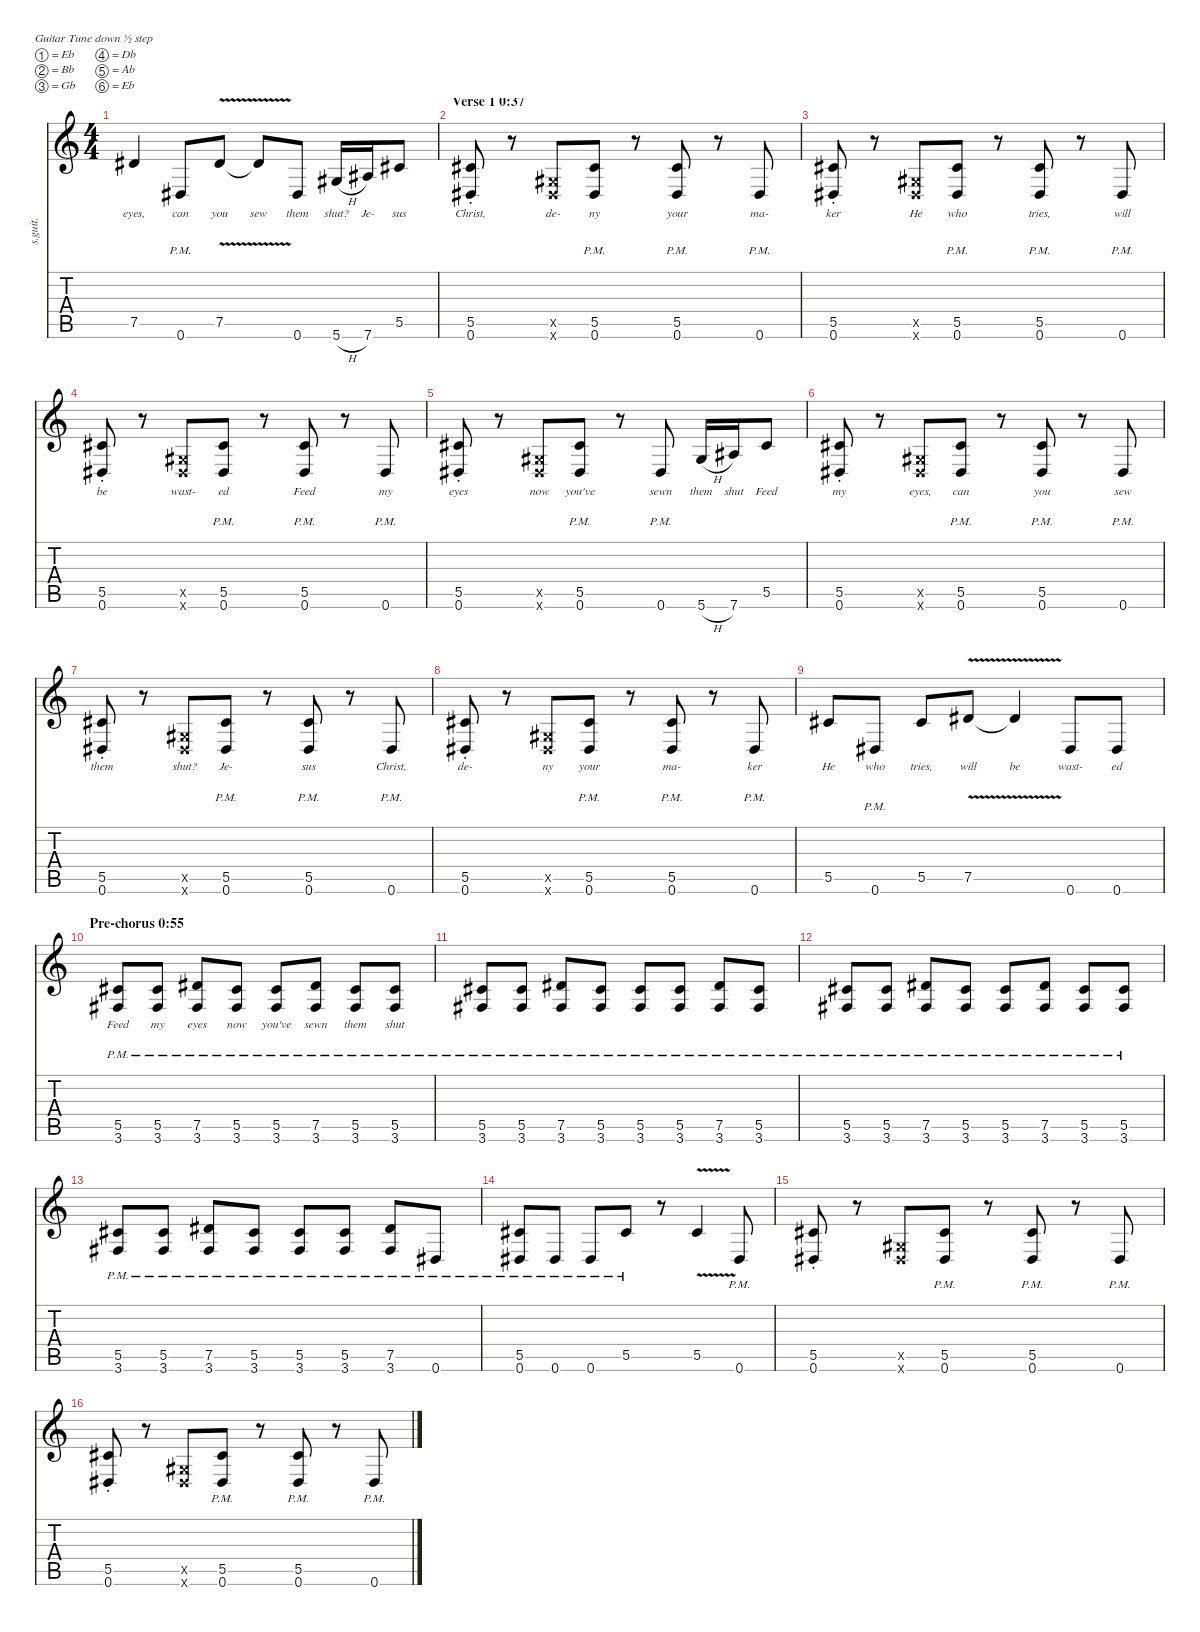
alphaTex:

\defaultSystemsLayout 4
\hideDynamics
\bracketExtendMode nobrackets
\track ("Jerry Cantrell - Lead Guitar" "s.guit.") {instrument distortionguitar}
\staff {score tabs}
\tuning (Eb4 Bb3 Gb3 Db3 Ab2 Eb2)
\ts (4 4)
\tempo (106 hide)
\clef g2
\ks c
7.5{t acc #}.4{lyrics (0 "eyes,") lyrics (1 "") lyrics (2 "") lyrics (3 "") lyrics (4 "") dy f} 0.6{pm acc #}.8{lyrics (0 "can") lyrics (1 "") lyrics (2 "") lyrics (3 "") lyrics (4 "")} 7.5{v acc #}.8{lyrics (0 "you") lyrics (1 "") lyrics (2 "") lyrics (3 "") lyrics (4 "")} 7.5{t acc #}.8{lyrics (0 "sew") lyrics (1 "") lyrics (2 "") lyrics (3 "") lyrics (4 "")} 0.6{acc #}.8{lyrics (0 "them") lyrics (1 "") lyrics (2 "") lyrics (3 "") lyrics (4 "")} 5.6{h acc #}.16{lyrics (0 "shut?") lyrics (1 "") lyrics (2 "") lyrics (3 "") lyrics (4 "")} 7.6{acc #}.16{lyrics (0 "Je-") lyrics (1 "") lyrics (2 "") lyrics (3 "") lyrics (4 "")} 5.5{acc #}.8{lyrics (0 "sus") lyrics (1 "") lyrics (2 "") lyrics (3 "") lyrics (4 "")} |
\section ("" "Verse 1 0:37")
\tempo (105 hide)
(5.5{st acc #} 0.6{st acc #}).8{lyrics (0 "Christ,") lyrics (1 "") lyrics (2 "") lyrics (3 "") lyrics (4 "")} r.8 (0.5{x acc #} 0.6{x acc #}).8{lyrics (0 "de-") lyrics (1 "") lyrics (2 "") lyrics (3 "") lyrics (4 "")} (5.5{pm acc #} 0.6{pm acc #}).8{lyrics (0 "ny") lyrics (1 "") lyrics (2 "") lyrics (3 "") lyrics (4 "")} r.8 (5.5{pm acc #} 0.6{pm acc #}).8{lyrics (0 "your") lyrics (1 "") lyrics (2 "") lyrics (3 "") lyrics (4 "")} r.8 0.6{pm acc #}.8{lyrics (0 "ma-") lyrics (1 "") lyrics (2 "") lyrics (3 "") lyrics (4 "")} |
(5.5{st acc #} 0.6{st acc #}).8{lyrics (0 "ker") lyrics (1 "") lyrics (2 "") lyrics (3 "") lyrics (4 "")} r.8 (0.5{x acc #} 0.6{x acc #}).8{lyrics (0 "He") lyrics (1 "") lyrics (2 "") lyrics (3 "") lyrics (4 "")} (5.5{pm acc #} 0.6{pm acc #}).8{lyrics (0 "who") lyrics (1 "") lyrics (2 "") lyrics (3 "") lyrics (4 "")} r.8 (5.5{pm acc #} 0.6{pm acc #}).8{lyrics (0 "tries,") lyrics (1 "") lyrics (2 "") lyrics (3 "") lyrics (4 "")} r.8 0.6{pm acc #}.8{lyrics (0 "will") lyrics (1 "") lyrics (2 "") lyrics (3 "") lyrics (4 "")} |
(5.5{st acc #} 0.6{st acc #}).8{lyrics (0 "be") lyrics (1 "") lyrics (2 "") lyrics (3 "") lyrics (4 "")} r.8 (0.5{x acc #} 0.6{x acc #}).8{lyrics (0 "wast-") lyrics (1 "") lyrics (2 "") lyrics (3 "") lyrics (4 "")} (5.5{pm acc #} 0.6{pm acc #}).8{lyrics (0 "ed") lyrics (1 "") lyrics (2 "") lyrics (3 "") lyrics (4 "")} r.8 (5.5{pm acc #} 0.6{pm acc #}).8{lyrics (0 "Feed") lyrics (1 "") lyrics (2 "") lyrics (3 "") lyrics (4 "")} r.8 0.6{pm acc #}.8{lyrics (0 "my") lyrics (1 "") lyrics (2 "") lyrics (3 "") lyrics (4 "")} |
(5.5{st acc #} 0.6{st acc #}).8{lyrics (0 "eyes") lyrics (1 "") lyrics (2 "") lyrics (3 "") lyrics (4 "")} r.8 (0.5{x acc #} 0.6{x acc #}).8{lyrics (0 "now") lyrics (1 "") lyrics (2 "") lyrics (3 "") lyrics (4 "")} (5.5{pm acc #} 0.6{pm acc #}).8{lyrics (0 "you've") lyrics (1 "") lyrics (2 "") lyrics (3 "") lyrics (4 "")} r.8 0.6{pm acc #}.8{lyrics (0 "sewn") lyrics (1 "") lyrics (2 "") lyrics (3 "") lyrics (4 "")} 5.6{h acc #}.16{lyrics (0 "them") lyrics (1 "") lyrics (2 "") lyrics (3 "") lyrics (4 "")} 7.6{acc #}.16{lyrics (0 "shut") lyrics (1 "") lyrics (2 "") lyrics (3 "") lyrics (4 "")} 5.5{acc #}.8{lyrics (0 "Feed") lyrics (1 "") lyrics (2 "") lyrics (3 "") lyrics (4 "")} |
(5.5{st acc #} 0.6{st acc #}).8{lyrics (0 "my") lyrics (1 "") lyrics (2 "") lyrics (3 "") lyrics (4 "")} r.8 (0.5{x acc #} 0.6{x acc #}).8{lyrics (0 "eyes,") lyrics (1 "") lyrics (2 "") lyrics (3 "") lyrics (4 "")} (5.5{pm acc #} 0.6{pm acc #}).8{lyrics (0 "can") lyrics (1 "") lyrics (2 "") lyrics (3 "") lyrics (4 "")} r.8 (5.5{pm acc #} 0.6{pm acc #}).8{lyrics (0 "you") lyrics (1 "") lyrics (2 "") lyrics (3 "") lyrics (4 "")} r.8 0.6{pm acc #}.8{lyrics (0 "sew") lyrics (1 "") lyrics (2 "") lyrics (3 "") lyrics (4 "")} |
(5.5{st acc #} 0.6{st acc #}).8{lyrics (0 "them") lyrics (1 "") lyrics (2 "") lyrics (3 "") lyrics (4 "")} r.8 (0.5{x acc #} 0.6{x acc #}).8{lyrics (0 "shut?") lyrics (1 "") lyrics (2 "") lyrics (3 "") lyrics (4 "")} (5.5{pm acc #} 0.6{pm acc #}).8{lyrics (0 "Je-") lyrics (1 "") lyrics (2 "") lyrics (3 "") lyrics (4 "")} r.8 (5.5{pm acc #} 0.6{pm acc #}).8{lyrics (0 "sus") lyrics (1 "") lyrics (2 "") lyrics (3 "") lyrics (4 "")} r.8 0.6{pm acc #}.8{lyrics (0 "Christ,") lyrics (1 "") lyrics (2 "") lyrics (3 "") lyrics (4 "")} |
(5.5{st acc #} 0.6{st acc #}).8{lyrics (0 "de-") lyrics (1 "") lyrics (2 "") lyrics (3 "") lyrics (4 "")} r.8 (0.5{x acc #} 0.6{x acc #}).8{lyrics (0 "ny") lyrics (1 "") lyrics (2 "") lyrics (3 "") lyrics (4 "")} (5.5{pm acc #} 0.6{pm acc #}).8{lyrics (0 "your") lyrics (1 "") lyrics (2 "") lyrics (3 "") lyrics (4 "")} r.8 (5.5{pm acc #} 0.6{pm acc #}).8{lyrics (0 "ma-") lyrics (1 "") lyrics (2 "") lyrics (3 "") lyrics (4 "")} r.8 0.6{pm acc #}.8{lyrics (0 "ker") lyrics (1 "") lyrics (2 "") lyrics (3 "") lyrics (4 "")} |
5.5{acc #}.8{lyrics (0 "He") lyrics (1 "") lyrics (2 "") lyrics (3 "") lyrics (4 "")} 0.6{pm acc #}.8{lyrics (0 "who") lyrics (1 "") lyrics (2 "") lyrics (3 "") lyrics (4 "")} 5.5{acc #}.8{lyrics (0 "tries,") lyrics (1 "") lyrics (2 "") lyrics (3 "") lyrics (4 "")} 7.5{v acc #}.8{lyrics (0 "will") lyrics (1 "") lyrics (2 "") lyrics (3 "") lyrics (4 "")} 7.5{v t acc #}.4{lyrics (0 "be") lyrics (1 "") lyrics (2 "") lyrics (3 "") lyrics (4 "")} 0.6{acc #}.8{lyrics (0 "wast-") lyrics (1 "") lyrics (2 "") lyrics (3 "") lyrics (4 "")} 0.6{acc #}.8{lyrics (0 "ed") lyrics (1 "") lyrics (2 "") lyrics (3 "") lyrics (4 "")} |
\section ("" "Pre-chorus 0:55")
\tempo (108 hide)
(5.5{pm acc #} 3.6{pm acc #}).8{lyrics (0 "Feed") lyrics (1 "") lyrics (2 "") lyrics (3 "") lyrics (4 "")} (5.5{pm acc #} 3.6{pm acc #}).8{lyrics (0 "my") lyrics (1 "") lyrics (2 "") lyrics (3 "") lyrics (4 "")} (7.5{pm acc #} 3.6{pm acc #}).8{lyrics (0 "eyes") lyrics (1 "") lyrics (2 "") lyrics (3 "") lyrics (4 "")} (5.5{pm acc #} 3.6{pm acc #}).8{lyrics (0 "now") lyrics (1 "") lyrics (2 "") lyrics (3 "") lyrics (4 "")} (5.5{pm acc #} 3.6{pm acc #}).8{lyrics (0 "you've") lyrics (1 "") lyrics (2 "") lyrics (3 "") lyrics (4 "")} (7.5{pm acc #} 3.6{pm acc #}).8{lyrics (0 "sewn") lyrics (1 "") lyrics (2 "") lyrics (3 "") lyrics (4 "")} (5.5{pm acc #} 3.6{pm acc #}).8{lyrics (0 "them") lyrics (1 "") lyrics (2 "") lyrics (3 "") lyrics (4 "")} (5.5{pm acc #} 3.6{pm acc #}).8{lyrics (0 "shut") lyrics (1 "") lyrics (2 "") lyrics (3 "") lyrics (4 "")} |
(5.5{pm acc #} 3.6{pm acc #}).8 (5.5{pm acc #} 3.6{pm acc #}).8 (7.5{pm acc #} 3.6{pm acc #}).8 (5.5{pm acc #} 3.6{pm acc #}).8 (5.5{pm acc #} 3.6{pm acc #}).8 (5.5{pm acc #} 3.6{pm acc #}).8 (7.5{pm acc #} 3.6{pm acc #}).8 (5.5{pm acc #} 3.6{pm acc #}).8 |
(5.5{pm acc #} 3.6{pm acc #}).8 (5.5{pm acc #} 3.6{pm acc #}).8 (7.5{pm acc #} 3.6{pm acc #}).8 (5.5{pm acc #} 3.6{pm acc #}).8 (5.5{pm acc #} 3.6{pm acc #}).8 (7.5{pm acc #} 3.6{pm acc #}).8 (5.5{pm acc #} 3.6{pm acc #}).8 (5.5{pm acc #} 3.6{pm acc #}).8 |
(5.5{pm acc #} 3.6{pm acc #}).8 (5.5{pm acc #} 3.6{pm acc #}).8 (7.5{pm acc #} 3.6{pm acc #}).8 (5.5{pm acc #} 3.6{pm acc #}).8 (5.5{pm acc #} 3.6{pm acc #}).8 (5.5{pm acc #} 3.6{pm acc #}).8 (7.5{pm acc #} 3.6{pm acc #}).8 0.6{pm acc #}.8 |
(5.5{pm acc #} 0.6{pm acc #}).8 0.6{pm acc #}.8 0.6{pm acc #}.8 5.5{pm acc #}.8 r.8 5.5{v acc #}.4 0.6{pm acc #}.8 |
(5.5{st acc #} 0.6{st acc #}).8 r.8 (0.5{x acc #} 0.6{x acc #}).8 (5.5{pm acc #} 0.6{pm acc #}).8 r.8 (5.5{pm acc #} 0.6{pm acc #}).8 r.8 0.6{pm acc #}.8 |
(5.5{st acc #} 0.6{st acc #}).8 r.8 (0.5{x acc #} 0.6{x acc #}).8 (5.5{pm acc #} 0.6{pm acc #}).8 r.8 (5.5{pm acc #} 0.6{pm acc #}).8 r.8 0.6{pm acc #}.8
